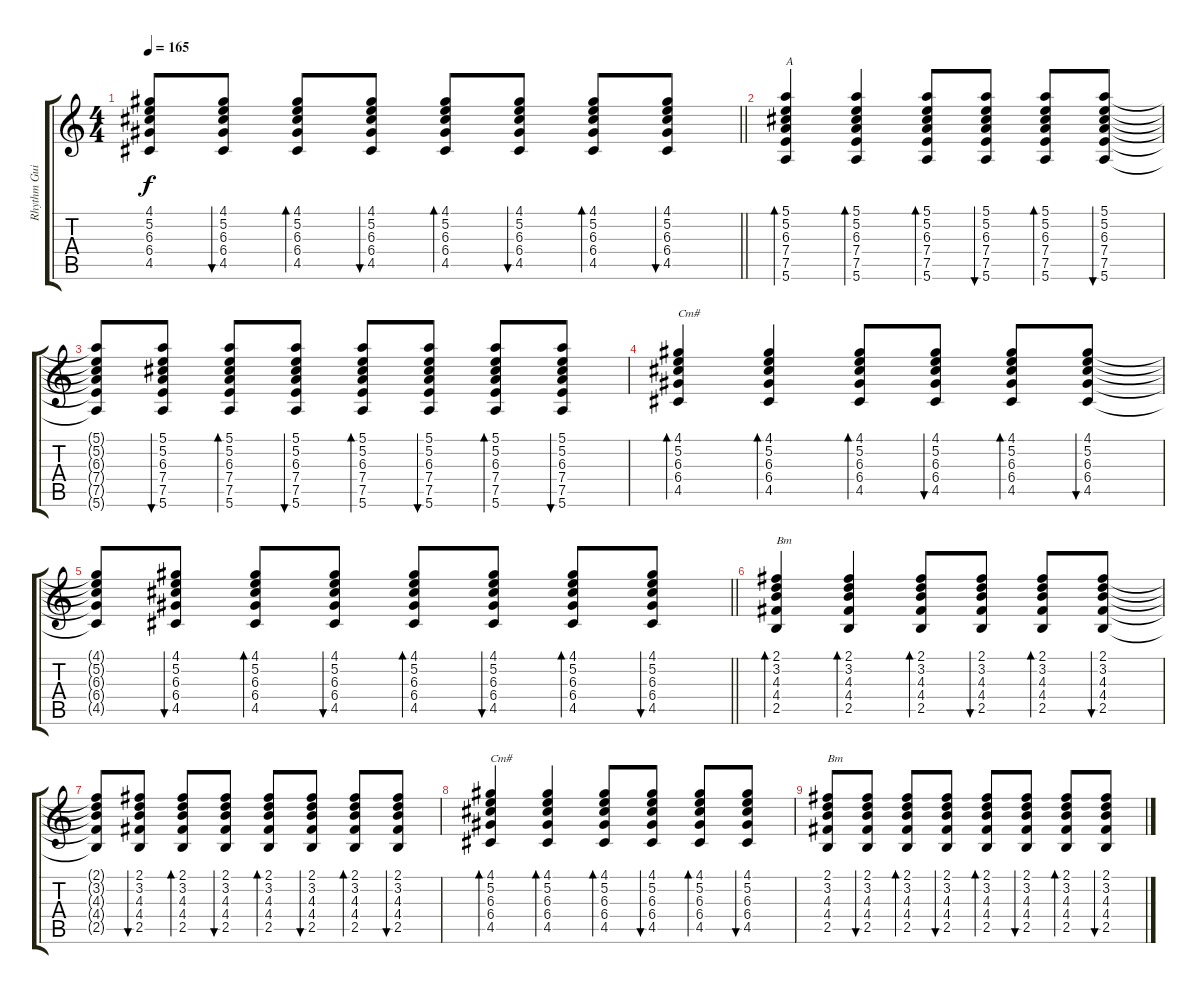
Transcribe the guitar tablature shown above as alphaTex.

\track ("Rhythm Guitar" "Rhythm Gui") {instrument electricguitarjazz}
\staff {score tabs}
\tuning (E4 B3 G3 D3 A2 E2) {hide}
\ts (4 4)
\tempo 165
\clef g2
\barLineRight lightlight
\ks c
(4.1{t} 5.2{t} 6.3{t} 6.4{t} 4.5{t}).8{dy f} (4.1 5.2 6.3 6.4 4.5).8{bu 30} (4.1 5.2 6.3 6.4 4.5).8{bd 30} (4.1 5.2 6.3 6.4 4.5).8{bu 30} (4.1 5.2 6.3 6.4 4.5).8{bd 30} (4.1 5.2 6.3 6.4 4.5).8{bu 30} (4.1 5.2 6.3 6.4 4.5).8{bd 30} (4.1 5.2 6.3 6.4 4.5).8{bu 30} |
(5.1 5.2 6.3 7.4 7.5 5.6).4{bd 30 txt "A"} (5.1 5.2 6.3 7.4 7.5 5.6).4{bd 30} (5.1 5.2 6.3 7.4 7.5 5.6).8{bd 30} (5.1 5.2 6.3 7.4 7.5 5.6).8{bu 30} (5.1 5.2 6.3 7.4 7.5 5.6).8{bd 30} (5.1 5.2 6.3 7.4 7.5 5.6).8{bu 30} |
(5.1{t} 5.2{t} 6.3{t} 7.4{t} 7.5{t} 5.6{t}).8 (5.1 5.2 6.3 7.4 7.5 5.6).8{bu 30} (5.1 5.2 6.3 7.4 7.5 5.6).8{bd 30} (5.1 5.2 6.3 7.4 7.5 5.6).8{bu 30} (5.1 5.2 6.3 7.4 7.5 5.6).8{bd 30} (5.1 5.2 6.3 7.4 7.5 5.6).8{bu 30} (5.1 5.2 6.3 7.4 7.5 5.6).8{bd 30} (5.1 5.2 6.3 7.4 7.5 5.6).8{bu 30} |
(4.1 5.2 6.3 6.4 4.5).4{bd 30 txt "Cm#"} (4.1 5.2 6.3 6.4 4.5).4{bd 30} (4.1 5.2 6.3 6.4 4.5).8{bd 30} (4.1 5.2 6.3 6.4 4.5).8{bu 30} (4.1 5.2 6.3 6.4 4.5).8{bd 30} (4.1 5.2 6.3 6.4 4.5).8{bu 30} |
\barLineRight lightlight
(4.1{t} 5.2{t} 6.3{t} 6.4{t} 4.5{t}).8 (4.1 5.2 6.3 6.4 4.5).8{bu 30} (4.1 5.2 6.3 6.4 4.5).8{bd 30} (4.1 5.2 6.3 6.4 4.5).8{bu 30} (4.1 5.2 6.3 6.4 4.5).8{bd 30} (4.1 5.2 6.3 6.4 4.5).8{bu 30} (4.1 5.2 6.3 6.4 4.5).8{bd 30} (4.1 5.2 6.3 6.4 4.5).8{bu 30} |
(2.1 3.2 4.3 4.4 2.5).4{bd 30 txt "Bm"} (2.1 3.2 4.3 4.4 2.5).4{bd 30} (2.1 3.2 4.3 4.4 2.5).8{bd 30} (2.1 3.2 4.3 4.4 2.5).8{bu 30} (2.1 3.2 4.3 4.4 2.5).8{bd 30} (2.1 3.2 4.3 4.4 2.5).8{bu 30} |
(2.1{t} 3.2{t} 4.3{t} 4.4{t} 2.5{t}).8 (2.1 3.2 4.3 4.4 2.5).8{bu 30} (2.1 3.2 4.3 4.4 2.5).8{bd 30} (2.1 3.2 4.3 4.4 2.5).8{bu 30} (2.1 3.2 4.3 4.4 2.5).8{bd 30} (2.1 3.2 4.3 4.4 2.5).8{bu 30} (2.1 3.2 4.3 4.4 2.5).8{bd 30} (2.1 3.2 4.3 4.4 2.5).8{bu 30} |
(4.1 5.2 6.3 6.4 4.5).4{bd 30 txt "Cm#"} (4.1 5.2 6.3 6.4 4.5).4{bd 30} (4.1 5.2 6.3 6.4 4.5).8{bd 30} (4.1 5.2 6.3 6.4 4.5).8{bu 30} (4.1 5.2 6.3 6.4 4.5).8{bd 30} (4.1 5.2 6.3 6.4 4.5).8{bu 30} |
(2.1 3.2 4.3 4.4 2.5).8{txt "Bm"} (2.1 3.2 4.3 4.4 2.5).8{bu 30} (2.1 3.2 4.3 4.4 2.5).8{bd 30} (2.1 3.2 4.3 4.4 2.5).8{bu 30} (2.1 3.2 4.3 4.4 2.5).8{bd 30} (2.1 3.2 4.3 4.4 2.5).8{bu 30} (2.1 3.2 4.3 4.4 2.5).8{bd 30} (2.1 3.2 4.3 4.4 2.5).8{bu 30}
